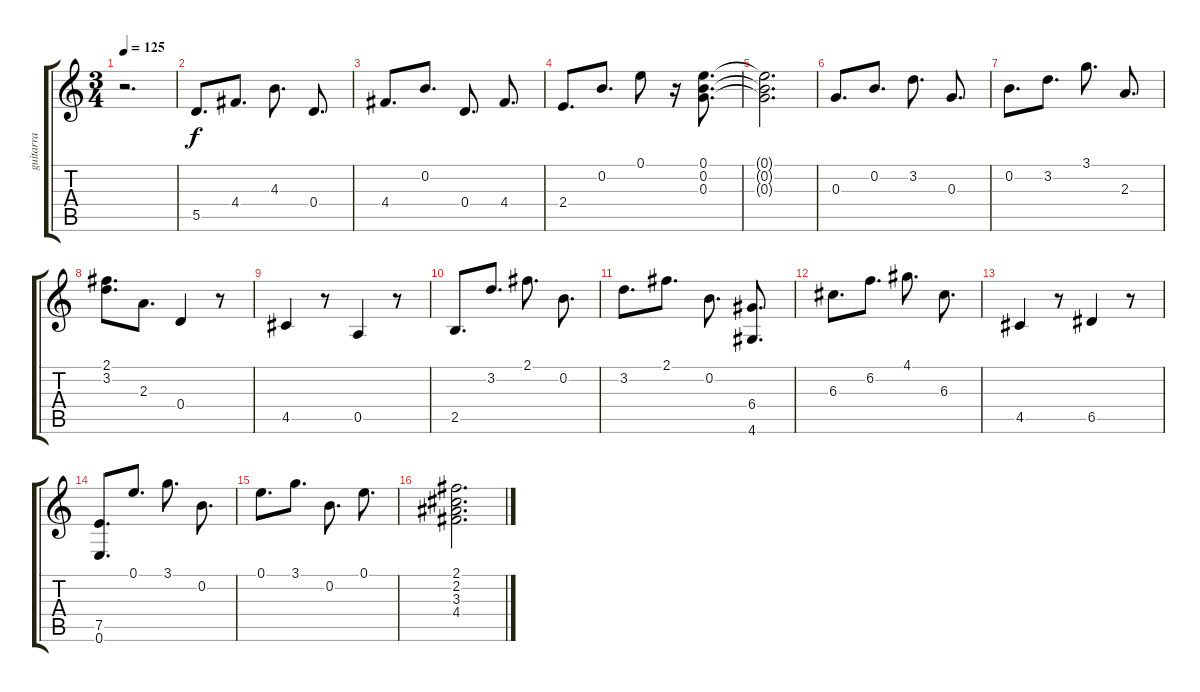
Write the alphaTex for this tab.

\track ("guitarra" "guitarra") {instrument acousticguitarsteel}
\staff {score tabs}
\tuning (E4 B3 G3 D3 A2 E2) {hide}
\ts (3 4)
\tempo 125
\clef g2
\ks c
r.2{d dy f} |
5.5.8{d} 4.4.8{d} 4.3.8{d} 0.4.8{d} |
4.4.8{d} 0.2.8{d} 0.4.8{d} 4.4.8{d} |
2.4.8{d} 0.2.8{d} 0.1.8 r.16 (0.1 0.2 0.3).8{d} |
(0.1{t} 0.2{t} 0.3{t}).2{d} |
0.3.8{d} 0.2.8{d} 3.2.8{d} 0.3.8{d} |
0.2.8{d} 3.2.8{d} 3.1.8{d} 2.3.8{d} |
(2.1 3.2).8{d} 2.3.8{d} 0.4.4 r.8 |
4.5.4 r.8 0.5.4 r.8 |
2.5.8{d} 3.2.8{d} 2.1.8{d} 0.2.8{d} |
3.2.8{d} 2.1.8{d} 0.2.8{d} (6.4 4.6).8{d} |
6.3.8{d} 6.2.8{d} 4.1.8{d} 6.3.8{d} |
4.5.4 r.8 6.5.4 r.8 |
(7.5 0.6).8{d} 0.1.8{d} 3.1.8{d} 0.2.8{d} |
0.1.8{d} 3.1.8{d} 0.2.8{d} 0.1.8{d} |
(2.1 2.2 3.3 4.4).2{d}
